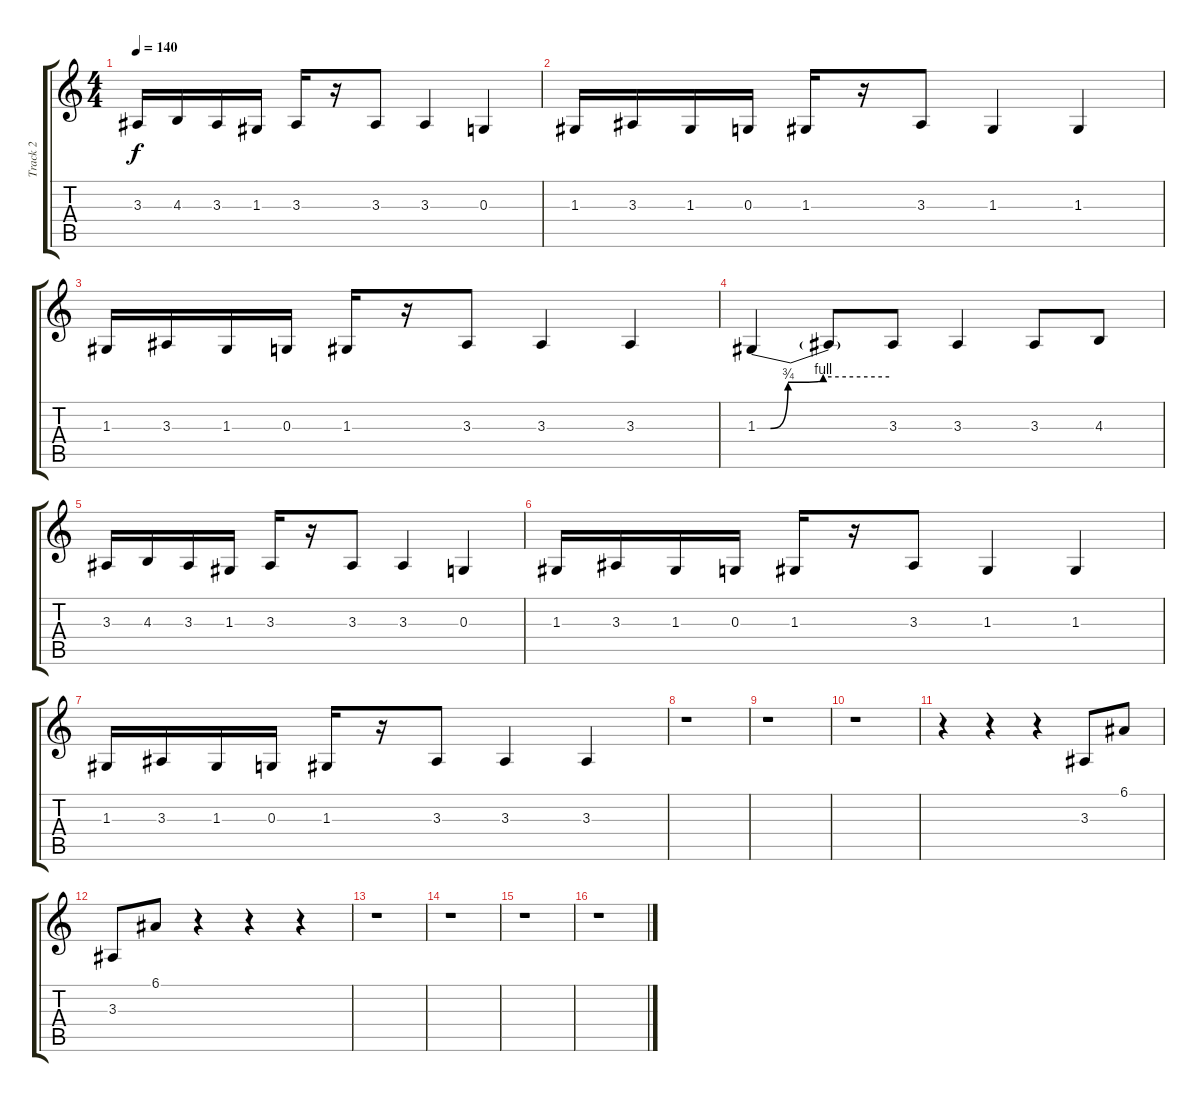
\track ("Track 2" "Track 2") {instrument lead2sawtooth}
\staff {score tabs}
\tuning (E4 B3 G3 D3 A2 E2) {hide}
\ts (4 4)
\tempo 140
\clef g2
\ks c
3.3.16{dy f} 4.3.16 3.3.16 1.3.16 3.3.16 r.16 3.3.8 3.3.4 0.3.4 |
1.3.16 3.3.16 1.3.16 0.3.16 1.3.16 r.16 3.3.8 1.3.4 1.3.4 |
1.3.16 3.3.16 1.3.16 0.3.16 1.3.16 r.16 3.3.8 3.3.4 3.3.4 |
1.3{be (custom 0 0 6 0 14 3 30 4 60 4)}.4 1.3{t}.8 3.3.8 3.3.4 3.3.8 4.3.8 |
3.3.16 4.3.16 3.3.16 1.3.16 3.3.16 r.16 3.3.8 3.3.4 0.3.4 |
1.3.16 3.3.16 1.3.16 0.3.16 1.3.16 r.16 3.3.8 1.3.4 1.3.4 |
1.3.16 3.3.16 1.3.16 0.3.16 1.3.16 r.16 3.3.8 3.3.4 3.3.4 |
r.1 |
r.1 |
r.1 |
r.4 r.4 r.4 3.3.8 6.1.8 |
3.3.8 6.1.8 r.4 r.4 r.4 |
r.1 |
r.1 |
r.1 |
r.1
